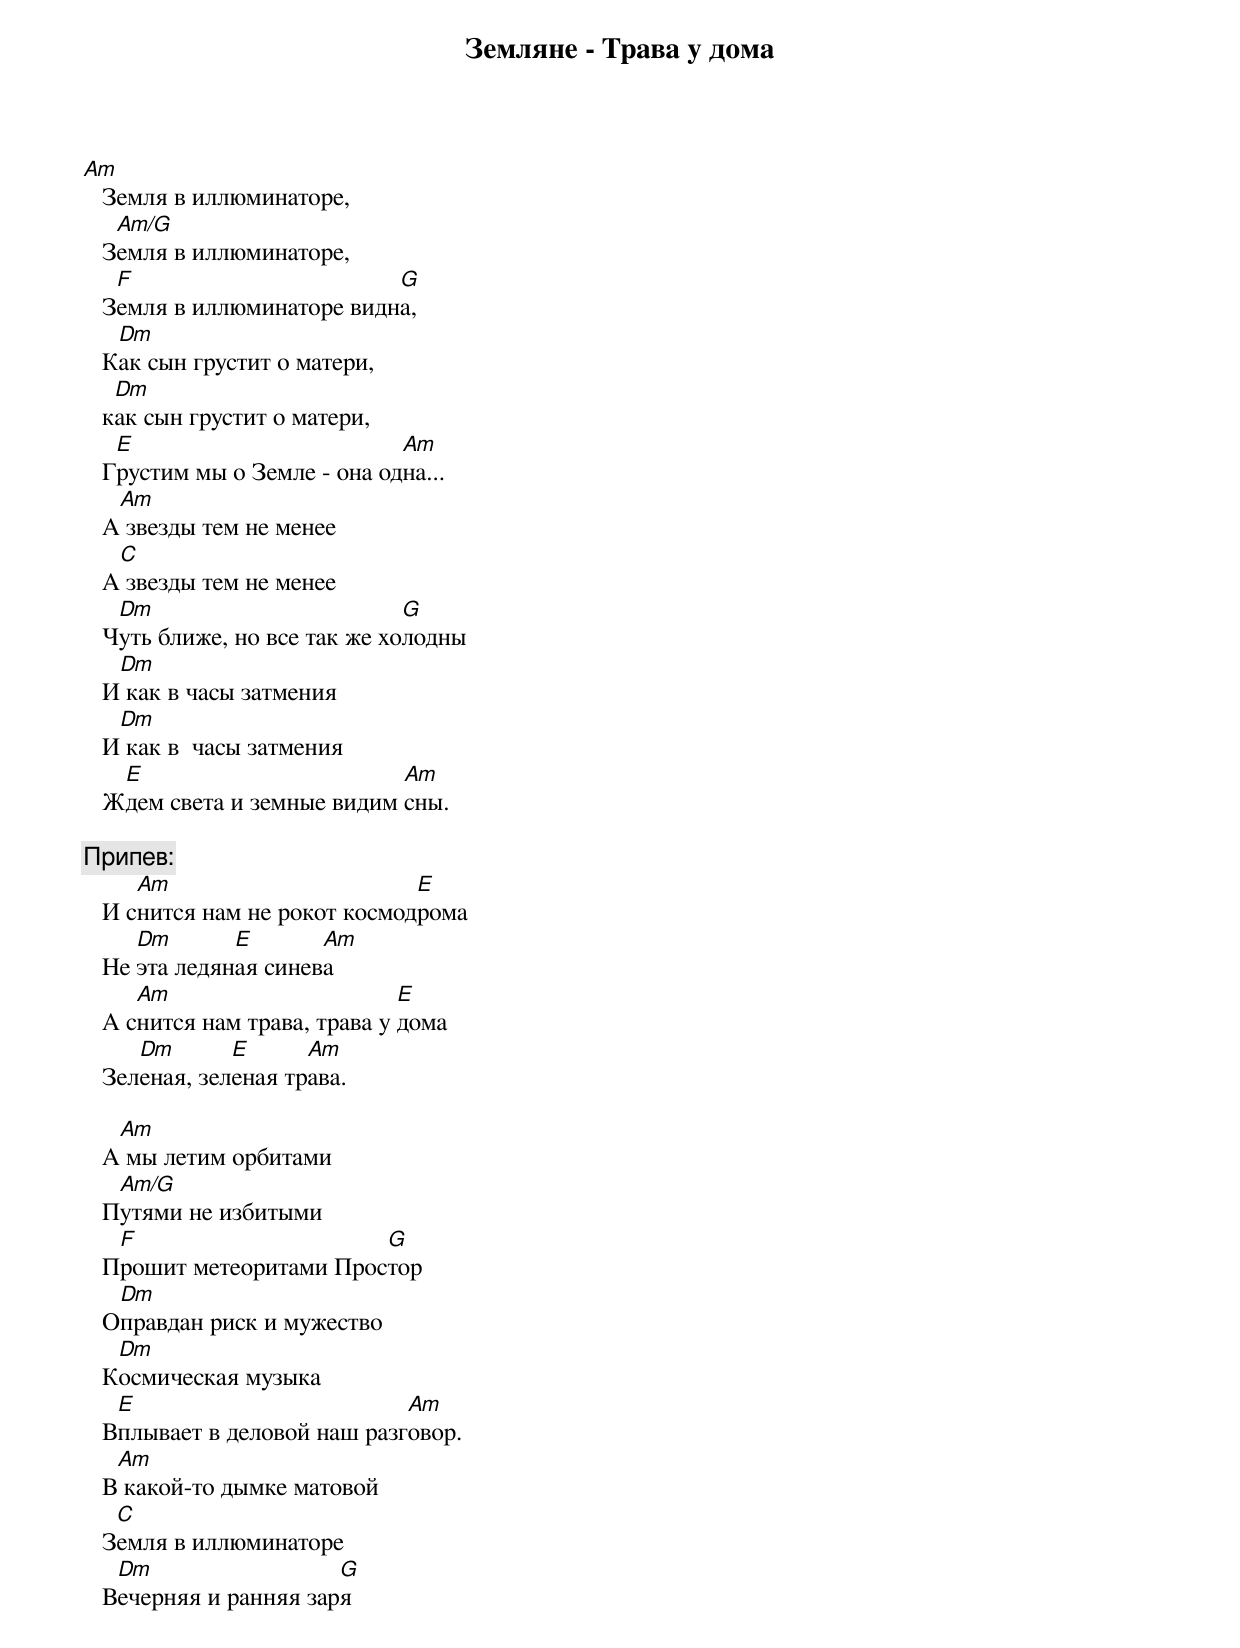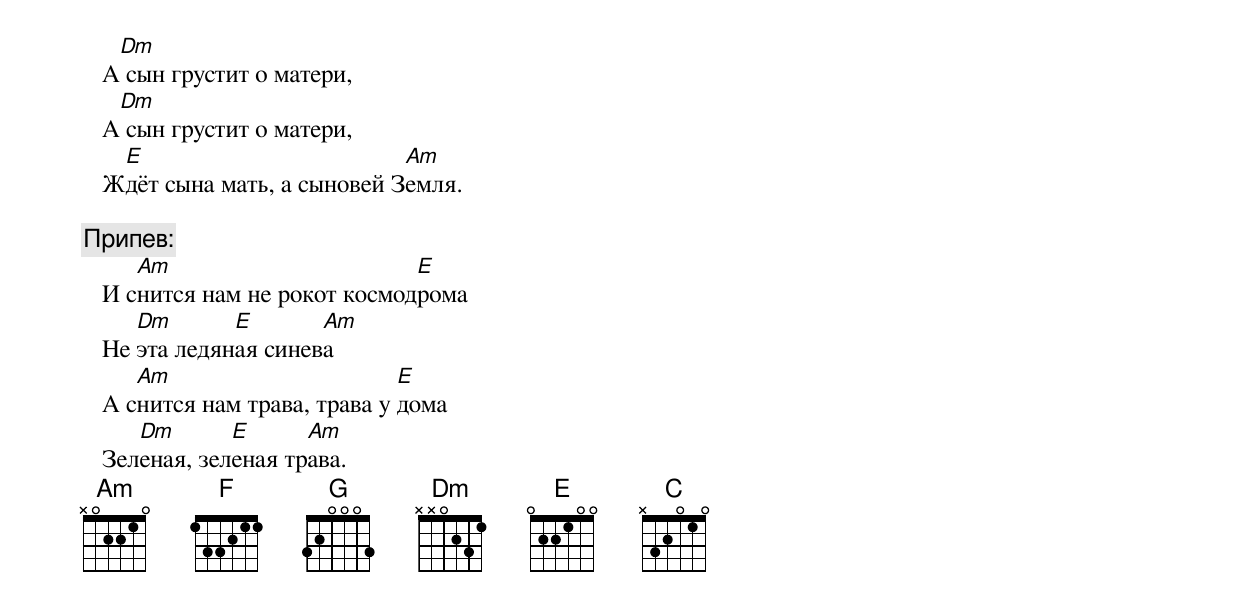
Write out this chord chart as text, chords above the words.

Земляне - Трава у дома

Am
   Земля в иллюминаторе,
    Am/G
   Земля в иллюминаторе,
    F                       G
   Земля в иллюминаторе видна,
    Dm
   Как сын грустит о матери,
    Dm
   как сын грустит о матери,
    E                         Am
   Грустим мы о Земле - она одна...
    Am
   А звезды тем не менее
    C
   А звезды тем не менее
    Dm                         G
   Чуть ближе, но все так же холодны
    Dm
   И как в часы затмения
    Dm
   И как в  часы затмения
    E                        Am
   Ждем света и земные видим сны.

[Припев]:
      Am                       E
   И снится нам не рокот космодрома
      Dm       E       Am
   Не эта ледяная синева
      Am                       E
   А снится нам трава, трава y дома
      Dm       E      Am
   Зеленая, зеленая трава.

    Am
   А мы летим орбитами
    Am/G
   Путями не избитыми
    F                     G
   Прошит метеоритами Простор
    Dm
   Оправдан риск и мужество
    Dm
   Космическая музыка
    E                         Am
   Вплывает в деловой наш разговор.
    Am
   В какой-то дымке матовой
    C
   Земля в иллюминаторе
    Dm                  G
   Вечерняя и ранняя заря
    Dm
   А сын грустит о матери,
    Dm
   А сын грустит о матери,
    E                         Am
   Ждёт сына мать, а сыновей Земля.

[Припев]:
      Am                       E
   И снится нам не рокот космодрома
      Dm       E       Am
   Не эта ледяная синева
      Am                       E
   А снится нам трава, трава y дома
      Dm       E      Am
   Зеленая, зеленая трава.
